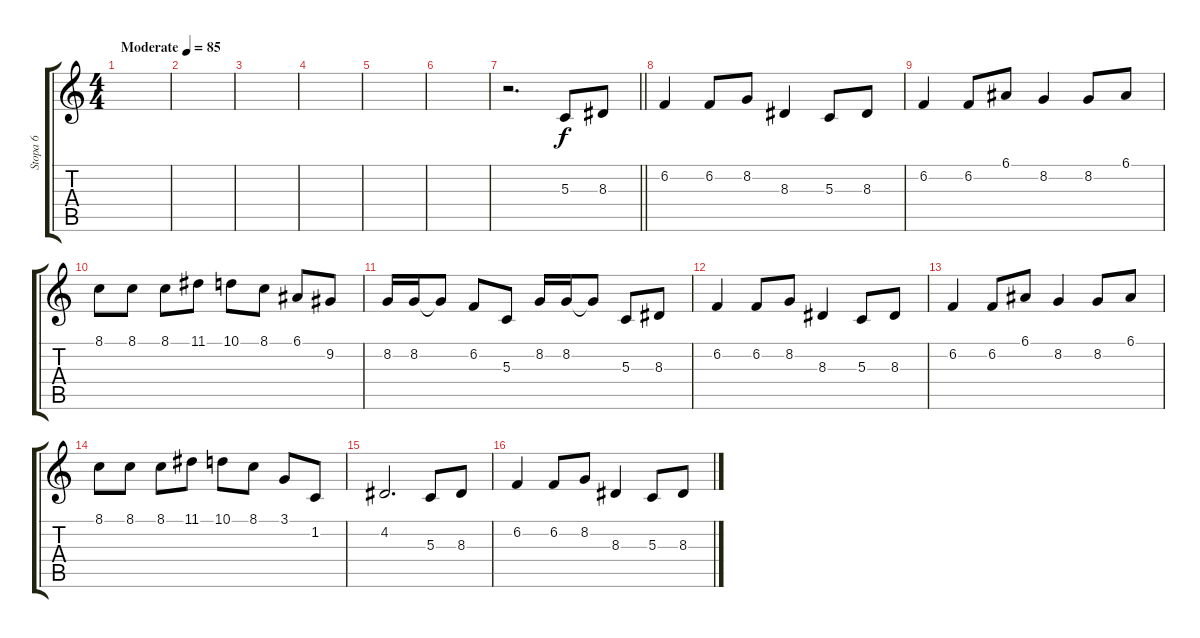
\track ("Stopa 6" "Stopa 6") {instrument musicbox}
\staff {score tabs}
\tuning (E4 B3 G3 D3 A2 E2) {hide}
\ts (4 4)
\tempo (85 "Moderate")
\clef g2
\ks c
|
|
|
|
|
|
\barLineRight lightlight
r.2{d} 5.3.8 8.3.8 |
\section ("" "")
6.2.4 6.2.8 8.2.8 8.3.4 5.3.8 8.3.8 |
6.2.4 6.2.8 6.1.8 8.2.4 8.2.8 6.1.8 |
8.1.8 8.1.8 8.1.8 11.1.8 10.1.8 8.1.8 6.1.8 9.2.8 |
8.2.16 8.2.16 8.2{t}.8 6.2.8 5.3.8 8.2.16 8.2.16 8.2{t}.8 5.3.8 8.3.8 |
6.2.4 6.2.8 8.2.8 8.3.4 5.3.8 8.3.8 |
6.2.4 6.2.8 6.1.8 8.2.4 8.2.8 6.1.8 |
8.1.8 8.1.8 8.1.8 11.1.8 10.1.8 8.1.8 3.1.8 1.2.8 |
4.2.2{d} 5.3.8 8.3.8 |
6.2.4 6.2.8 8.2.8 8.3.4 5.3.8 8.3.8
